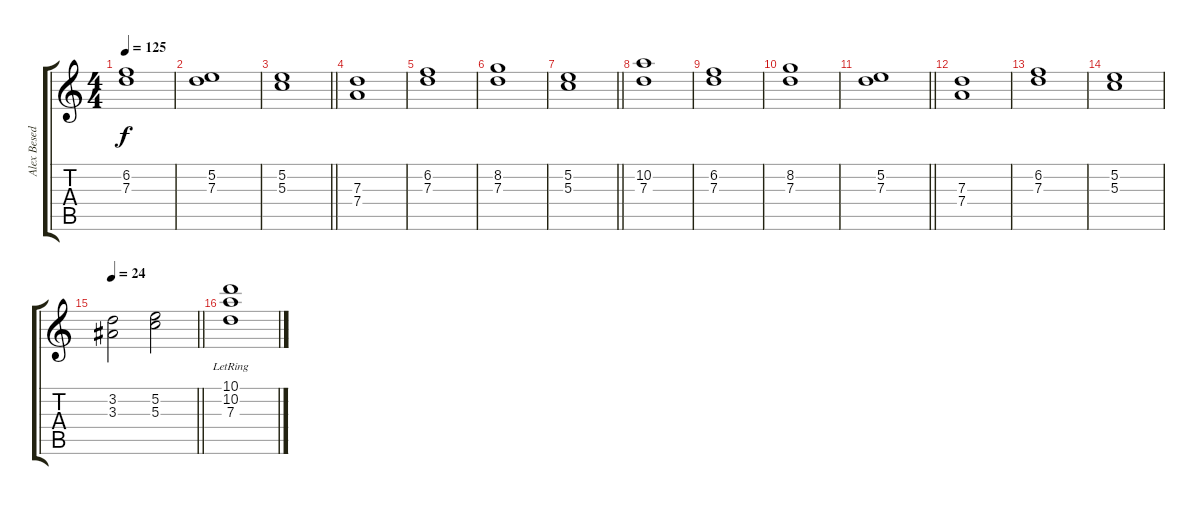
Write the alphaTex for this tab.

\track ("Alex Besedin" "Alex Besed") {instrument distortionguitar}
\staff {score tabs}
\tuning (E4 B3 G3 D3 A2 D2) {hide}
\ts (4 4)
\tempo 125
\clef g2
\ks c
(6.2 7.3).1{dy f} |
(5.2 7.3).1 |
\barLineRight lightlight
(5.2 5.3).1 |
(7.3 7.4).1 |
(6.2 7.3).1 |
(8.2 7.3).1 |
\barLineRight lightlight
(5.2 5.3).1 |
(10.2 7.3).1 |
(6.2 7.3).1 |
(8.2 7.3).1 |
\barLineRight lightlight
(5.2 7.3).1 |
(7.3 7.4).1 |
(6.2 7.3).1 |
(5.2 5.3).1 |
\tempo 24
\barLineRight lightlight
(3.2 3.3).2 (5.2 5.3).2 |
(10.1{lr} 10.2{lr} 7.3{lr}).1
